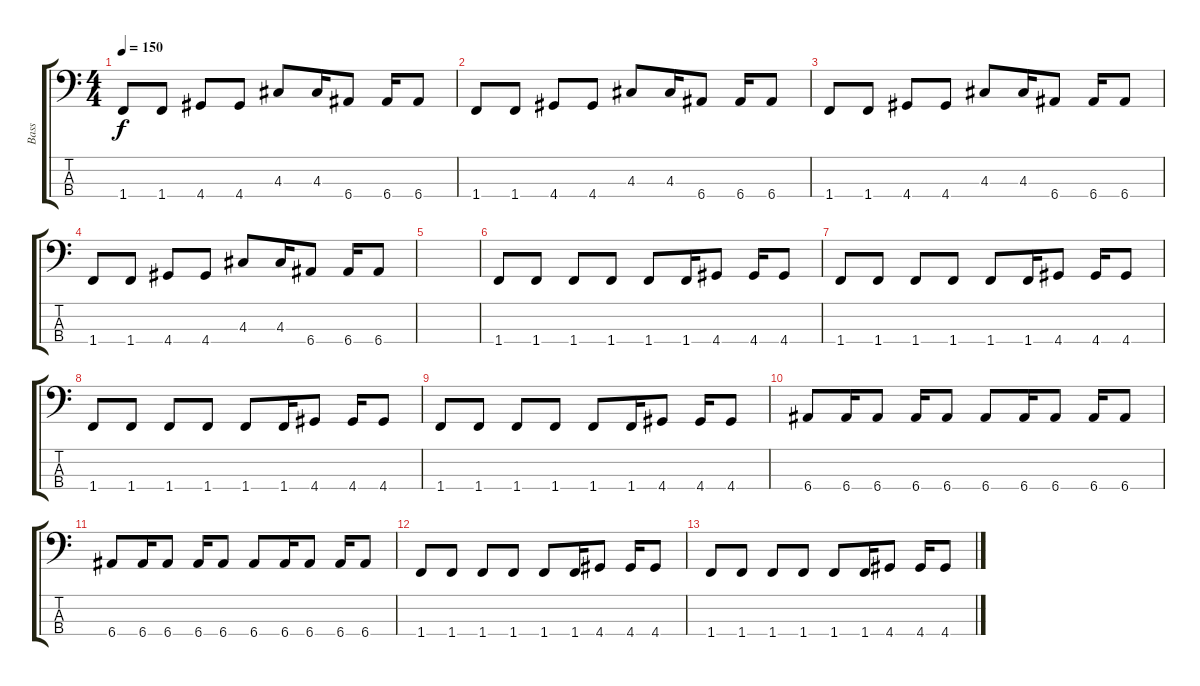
\track ("Bass" "Bass") {instrument electricbassfinger}
\staff {score tabs}
\tuning (G2 D2 A1 E1) {hide}
\ts (4 4)
\tempo 150
\clef f4
\ks c
1.4.8{dy f} 1.4.8 4.4.8 4.4.8 4.3.8 4.3.16 6.4.8 6.4.16 6.4.8 |
1.4.8 1.4.8 4.4.8 4.4.8 4.3.8 4.3.16 6.4.8 6.4.16 6.4.8 |
1.4.8 1.4.8 4.4.8 4.4.8 4.3.8 4.3.16 6.4.8 6.4.16 6.4.8 |
1.4.8 1.4.8 4.4.8 4.4.8 4.3.8 4.3.16 6.4.8 6.4.16 6.4.8 |
|
1.4.8 1.4.8 1.4.8 1.4.8 1.4.8 1.4.16 4.4.8 4.4.16 4.4.8 |
1.4.8 1.4.8 1.4.8 1.4.8 1.4.8 1.4.16 4.4.8 4.4.16 4.4.8 |
1.4.8 1.4.8 1.4.8 1.4.8 1.4.8 1.4.16 4.4.8 4.4.16 4.4.8 |
1.4.8 1.4.8 1.4.8 1.4.8 1.4.8 1.4.16 4.4.8 4.4.16 4.4.8 |
6.4.8 6.4.16 6.4.8 6.4.16 6.4.8 6.4.8 6.4.16 6.4.8 6.4.16 6.4.8 |
6.4.8 6.4.16 6.4.8 6.4.16 6.4.8 6.4.8 6.4.16 6.4.8 6.4.16 6.4.8 |
1.4.8 1.4.8 1.4.8 1.4.8 1.4.8 1.4.16 4.4.8 4.4.16 4.4.8 |
1.4.8 1.4.8 1.4.8 1.4.8 1.4.8 1.4.16 4.4.8 4.4.16 4.4.8
